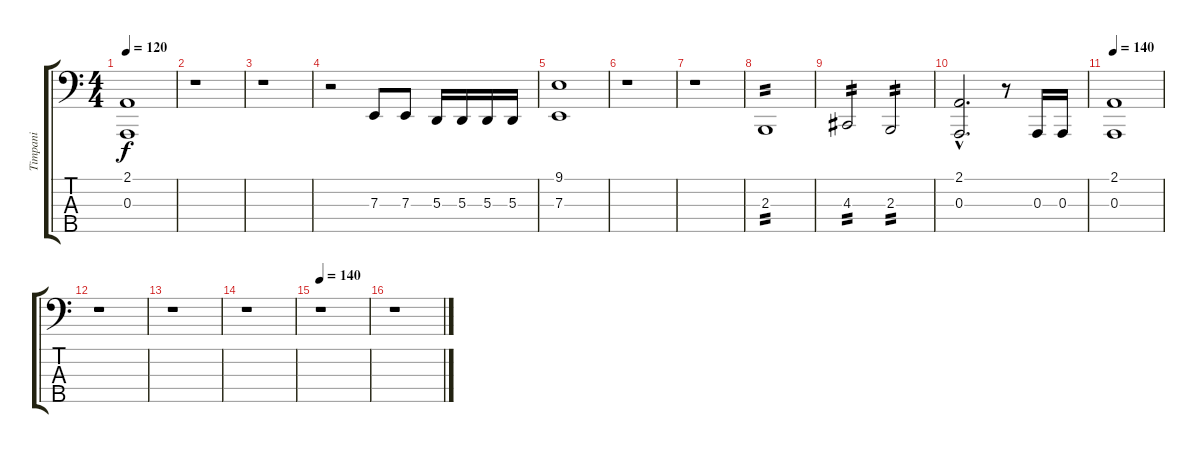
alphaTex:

\track ("Timpani" "Timpani") {instrument timpani}
\staff {score tabs}
\tuning (G2 D2 A1 E1 B0) {hide}
\ts (4 4)
\tempo 120
\clef f4
\ks c
(2.1 0.3).1{dy f} |
r.1 |
r.1 |
r.2 7.3.8 7.3.8 5.3.16 5.3.16 5.3.16 5.3.16 |
(9.1 7.3).1 |
r.1 |
r.1 |
2.3.1{tp 2} |
4.3.2{tp 2} 2.3.2{tp 2} |
(2.1{hac} 0.3{hac}).2{d} r.8 0.3.16 0.3.16 |
\tempo 140
(2.1 0.3).1 |
r.1 |
r.1 |
r.1 |
\tempo 140
r.1 |
r.1
